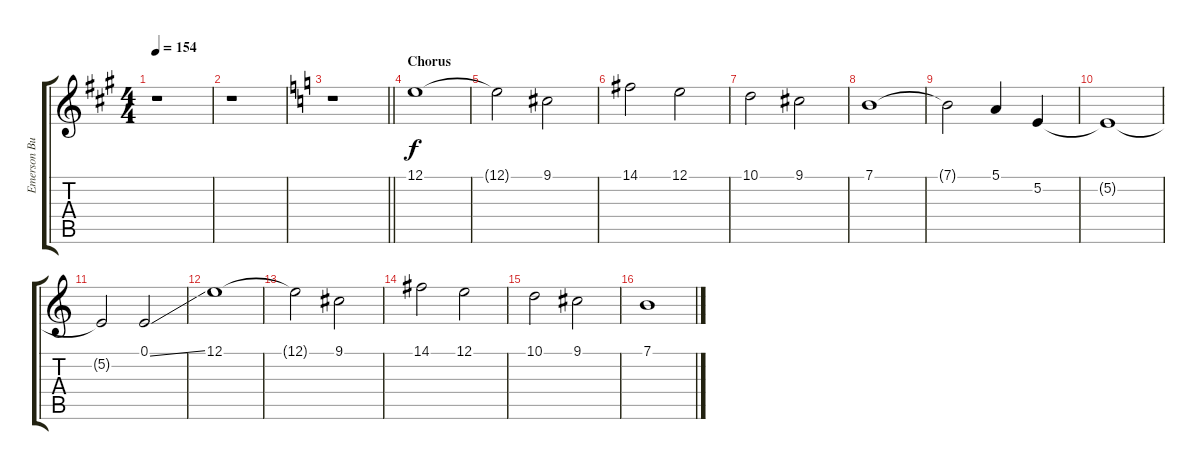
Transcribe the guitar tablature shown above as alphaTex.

\track ("Emerson Burton (Keyboard)" "Emerson Bu") {instrument whistle}
\staff {score tabs}
\tuning (E4 B3 G3 D3 A2 E2) {hide}
\ts (4 4)
\tempo 154
\clef g2
\ks a
r.1{dy f} |
r.1 |
\barLineRight lightlight
\ks c
r.1 |
\section ("" "Chorus")
12.1.1 |
12.1{t}.2 9.1.2 |
14.1.2 12.1.2 |
10.1.2 9.1.2 |
7.1.1 |
7.1{t}.2 5.1.4 5.2.4 |
5.2{t}.1 |
5.2{t}.2 0.1{ss}.2 |
12.1.1 |
12.1{t}.2 9.1.2 |
14.1.2 12.1.2 |
10.1.2 9.1.2 |
7.1.1
